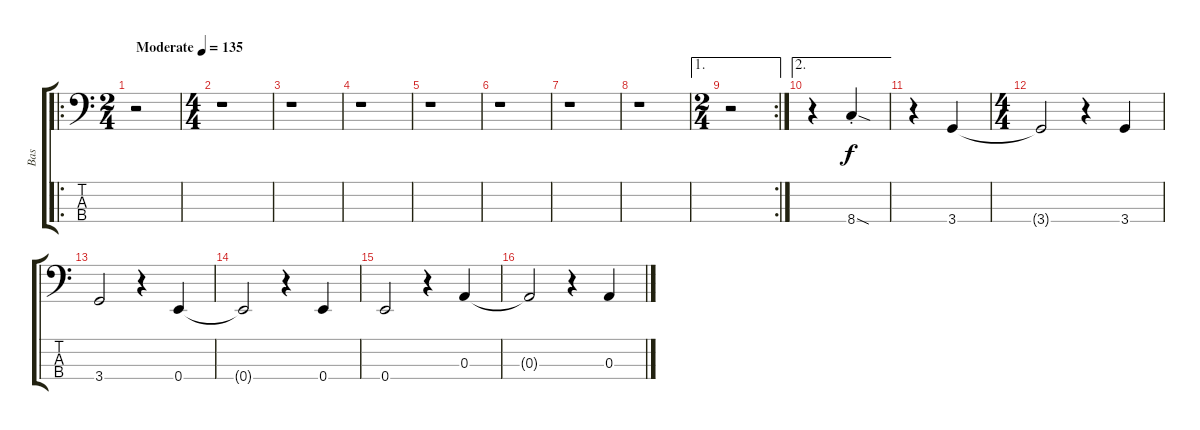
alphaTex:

\track ("Bas" "Bas") {instrument electricbassfinger}
\staff {score tabs}
\tuning (G2 D2 A1 E1) {hide}
\ro
\ts (2 4)
\tempo (135 "Moderate")
\clef f4
\ks c
r.2{dy f instrument electricbassfinger} |
\ts (4 4)
r.1 |
r.1 |
r.1 |
r.1 |
r.1 |
r.1 |
r.1 |
\ae 1
\rc 2
\ts (2 4)
r.2 |
\ae 2
r.4 8.4{sod st}.4 |
r.4 3.4.4 |
\ts (4 4)
3.4{t}.2 r.4 3.4.4 |
3.4.2 r.4 0.4.4 |
0.4{t}.2 r.4 0.4.4 |
0.4.2 r.4 0.3.4 |
0.3{t}.2 r.4 0.3.4
